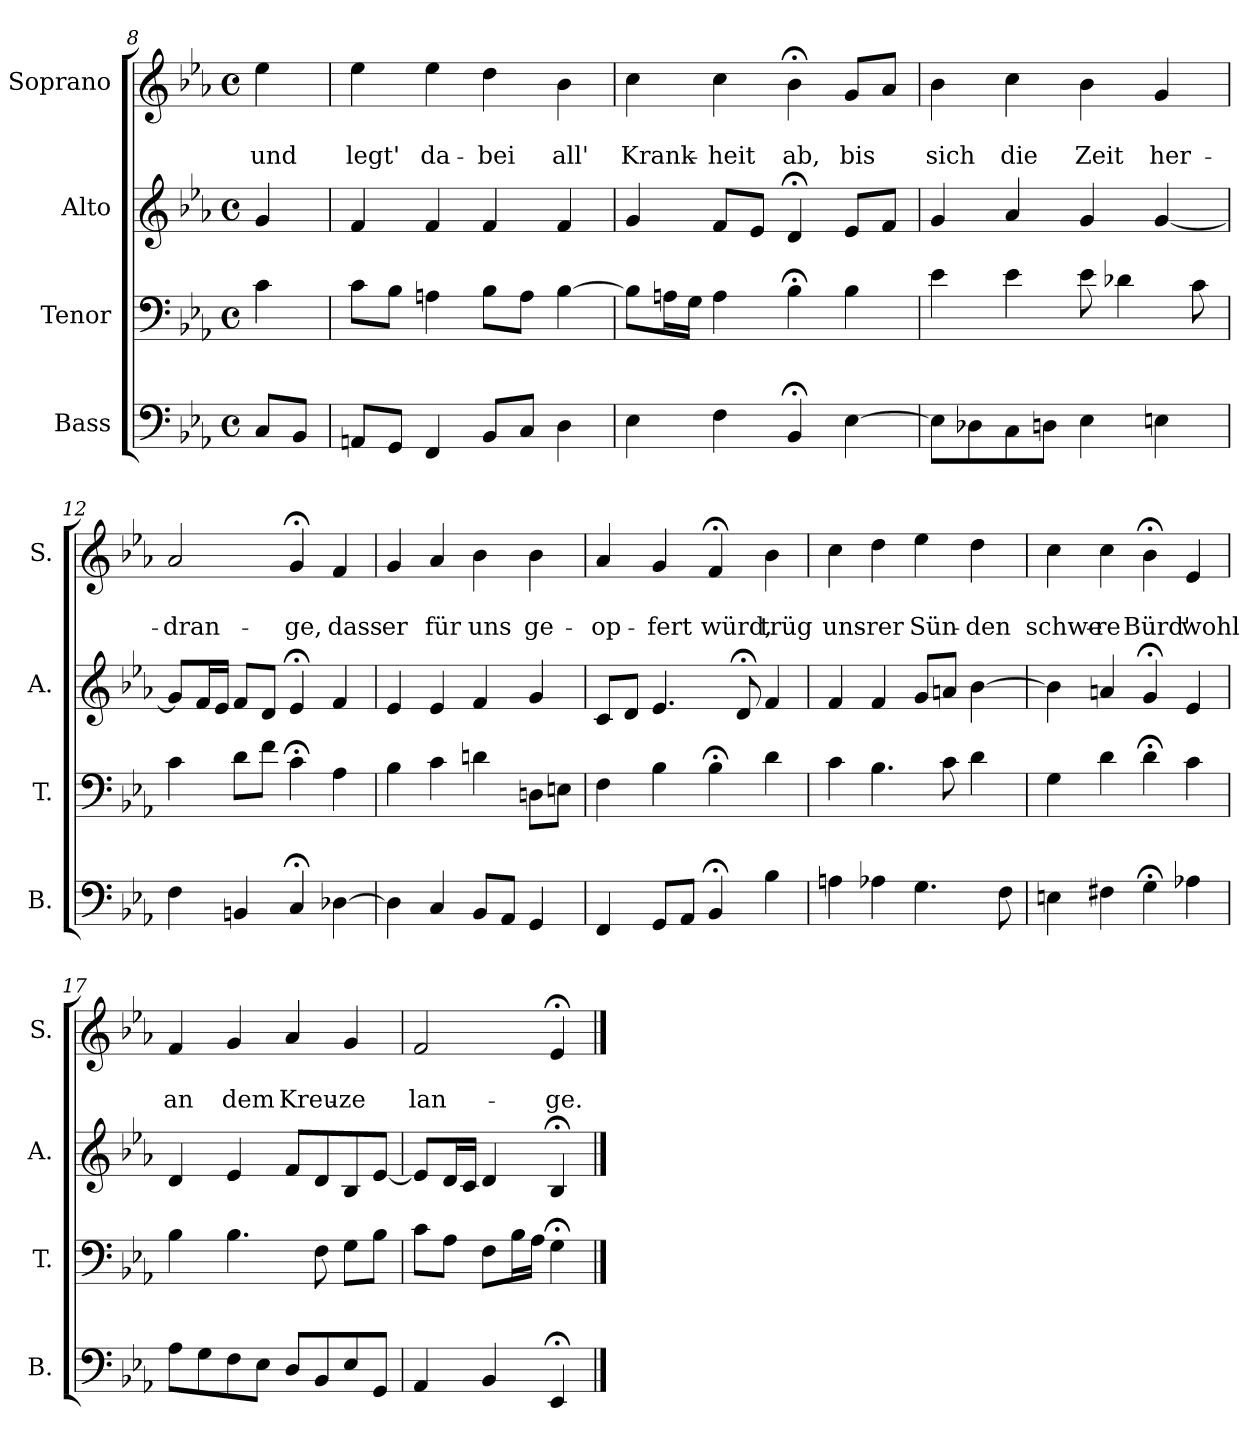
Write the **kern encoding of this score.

**kern	**kern	**kern	**kern	**text	**text
*part4	*part3	*part2	*part1	*part1	*part1
*staff4	*staff3	*staff2	*staff1	*staff1	*staff1
*I"Bass	*I"Tenor	*I"Alto	*I"Soprano	*	*
*I'B.	*I'T.	*I'A.	*I'S.	*	*
!!LO:PB:g=z
*clefF4	*clefF4	*clefG2	*clefG2	*	*
*k[b-e-a-]	*k[b-e-a-]	*k[b-e-a-]	*k[b-e-a-]	*	*
*E-:	*E-:	*E-:	*E-:	*	*
*M4/4	*M4/4	*M4/4	*M4/4	*	*
*met(c)	*met(c)	*met(c)	*met(c)	*	*
=8a	=8a	=8a	=8a	=8a	=8a
8C/L	4c\	4g/	4ee-\	.	und
8BB-/J	.	.	.	.	.
=9	=9	=9	=9	=9	=9
8AAn/L	8c\L	4f/	4ee-\	.	legt'
8GG/J	8B-\J	.	.	.	.
4FF/	4An\	4f/	4ee-\	.	da-
8BB-/L	8B-\L	4f/	4dd\	.	-bei
8C/J	8A\J	.	.	.	.
4D\	[4B-\	4f/	4b-\	.	all'
=10	=10	=10	=10	=10	=10
4E-\	8B-\L]	4g/	4cc\	.	Krank-
.	16An\L	.	.	.	.
.	16G\JJ	.	.	.	.
4F\	4A\	8f/L	4cc\	.	-heit
.	.	8e-/J	.	.	.
4BB-;</	4B-;<\	4d;</	4b-;<\	.	ab,
[4E-\	4B-\	8e-/L	8g/L	.	bis
.	.	8f/J	8a-/J	.	.
=11	=11	=11	=11	=11	=11
8E-\L]	4e-\	4g/	4b-\	.	sich
8D-X\	.	.	.	.	.
8C\	4e-\	4a-/	4cc\	.	die
8Dn\J	.	.	.	.	.
4E-\	8e-\	4g/	4b-\	.	Zeit
.	4d-X\	.	.	.	.
4En\	.	[4g/	4g/	.	her-
.	8c\	.	.	.	.
=12	=12	=12	=12	=12	=12
4F\	4c\	8g/L]	2a-/	.	-dran-
.	.	16f/L	.	.	.
.	.	16e-/JJ	.	.	.
4BBn/	8d\L	8f/L	.	.	.
.	8f\J	8d/J	.	.	.
4C;</	4c;<\	4e-;</	4g;</	.	-ge,
[4D-X\	4A-\	4f/	4f/	.	dass
=13	=13	=13	=13	=13	=13
4D-\]	4B-\	4e-/	4g/	.	er
4C/	4c\	4e-/	4a-/	.	für
8BB-/L	4dn\	4f/	4b-\	.	uns
8AA-/J	.	.	.	.	.
4GG/	8Dn\L	4g/	4b-\	.	ge-
.	8En\J	.	.	.	.
!!LO:LB:g=z
=14	=14	=14	=14	=14	=14
4FF/	4F\	8c/L	4a-/	.	-op-
.	.	8d/J	.	.	.
8GG/L	4B-\	4.e-/	4g/	.	-fert
8AA-/J	.	.	.	.	.
4BB-;</	4B-;<\	.	4f;</	.	würd,
.	.	8d;</	.	.	.
4B-\	4d\	4f/	4b-\	.	trüg
=15	=15	=15	=15	=15	=15
4An\	4c\	4f/	4cc\	.	uns-
4A-X\	4.B-\	4f/	4dd\	.	-rer
4.G\	.	8g/L	4ee-\	.	Sün-
.	8c\	8an/J	.	.	.
.	4d\	[4b-\	4dd\	.	-den
8F\	.	.	.	.	.
=16	=16	=16	=16	=16	=16
4En\	4G\	4b-\]	4cc\	.	schwe-
4F#X\	4d\	4an/	4cc\	.	-re
4G;<\	4d;<\	4g;</	4b-;<\	.	Bürd'
4A-X\	4c\	4e-/	4e-/	.	wohl
=17	=17	=17	=17	=17	=17
8A-\L	4B-\	4d/	4f/	.	an
8G\	.	.	.	.	.
8F\	4.B-\	4e-/	4g/	.	dem
8E-\J	.	.	.	.	.
8D/L	.	8f/L	4a-/	.	Kreu-
8BB-/	8F\	8d/	.	.	.
8E-/	8G\L	8B-/	4g/	.	-ze
8GG/J	8B-\J	[8e-/J	.	.	.
=18	=18	=18	=18	=18	=18
4AA-/	8c\L	8e-/L]	2f/	.	lan-
.	8A-\J	16d/L	.	.	.
.	.	16c/JJ	.	.	.
4BB-/	8F\L	4d/	.	.	.
.	16B-\L	.	.	.	.
.	16A-\JJ	.	.	.	.
4EE-;</	4G;<\	4B-;</	4e-;</	.	-ge.
==	==	==	==	==	==
*-	*-	*-	*-	*-	*-
